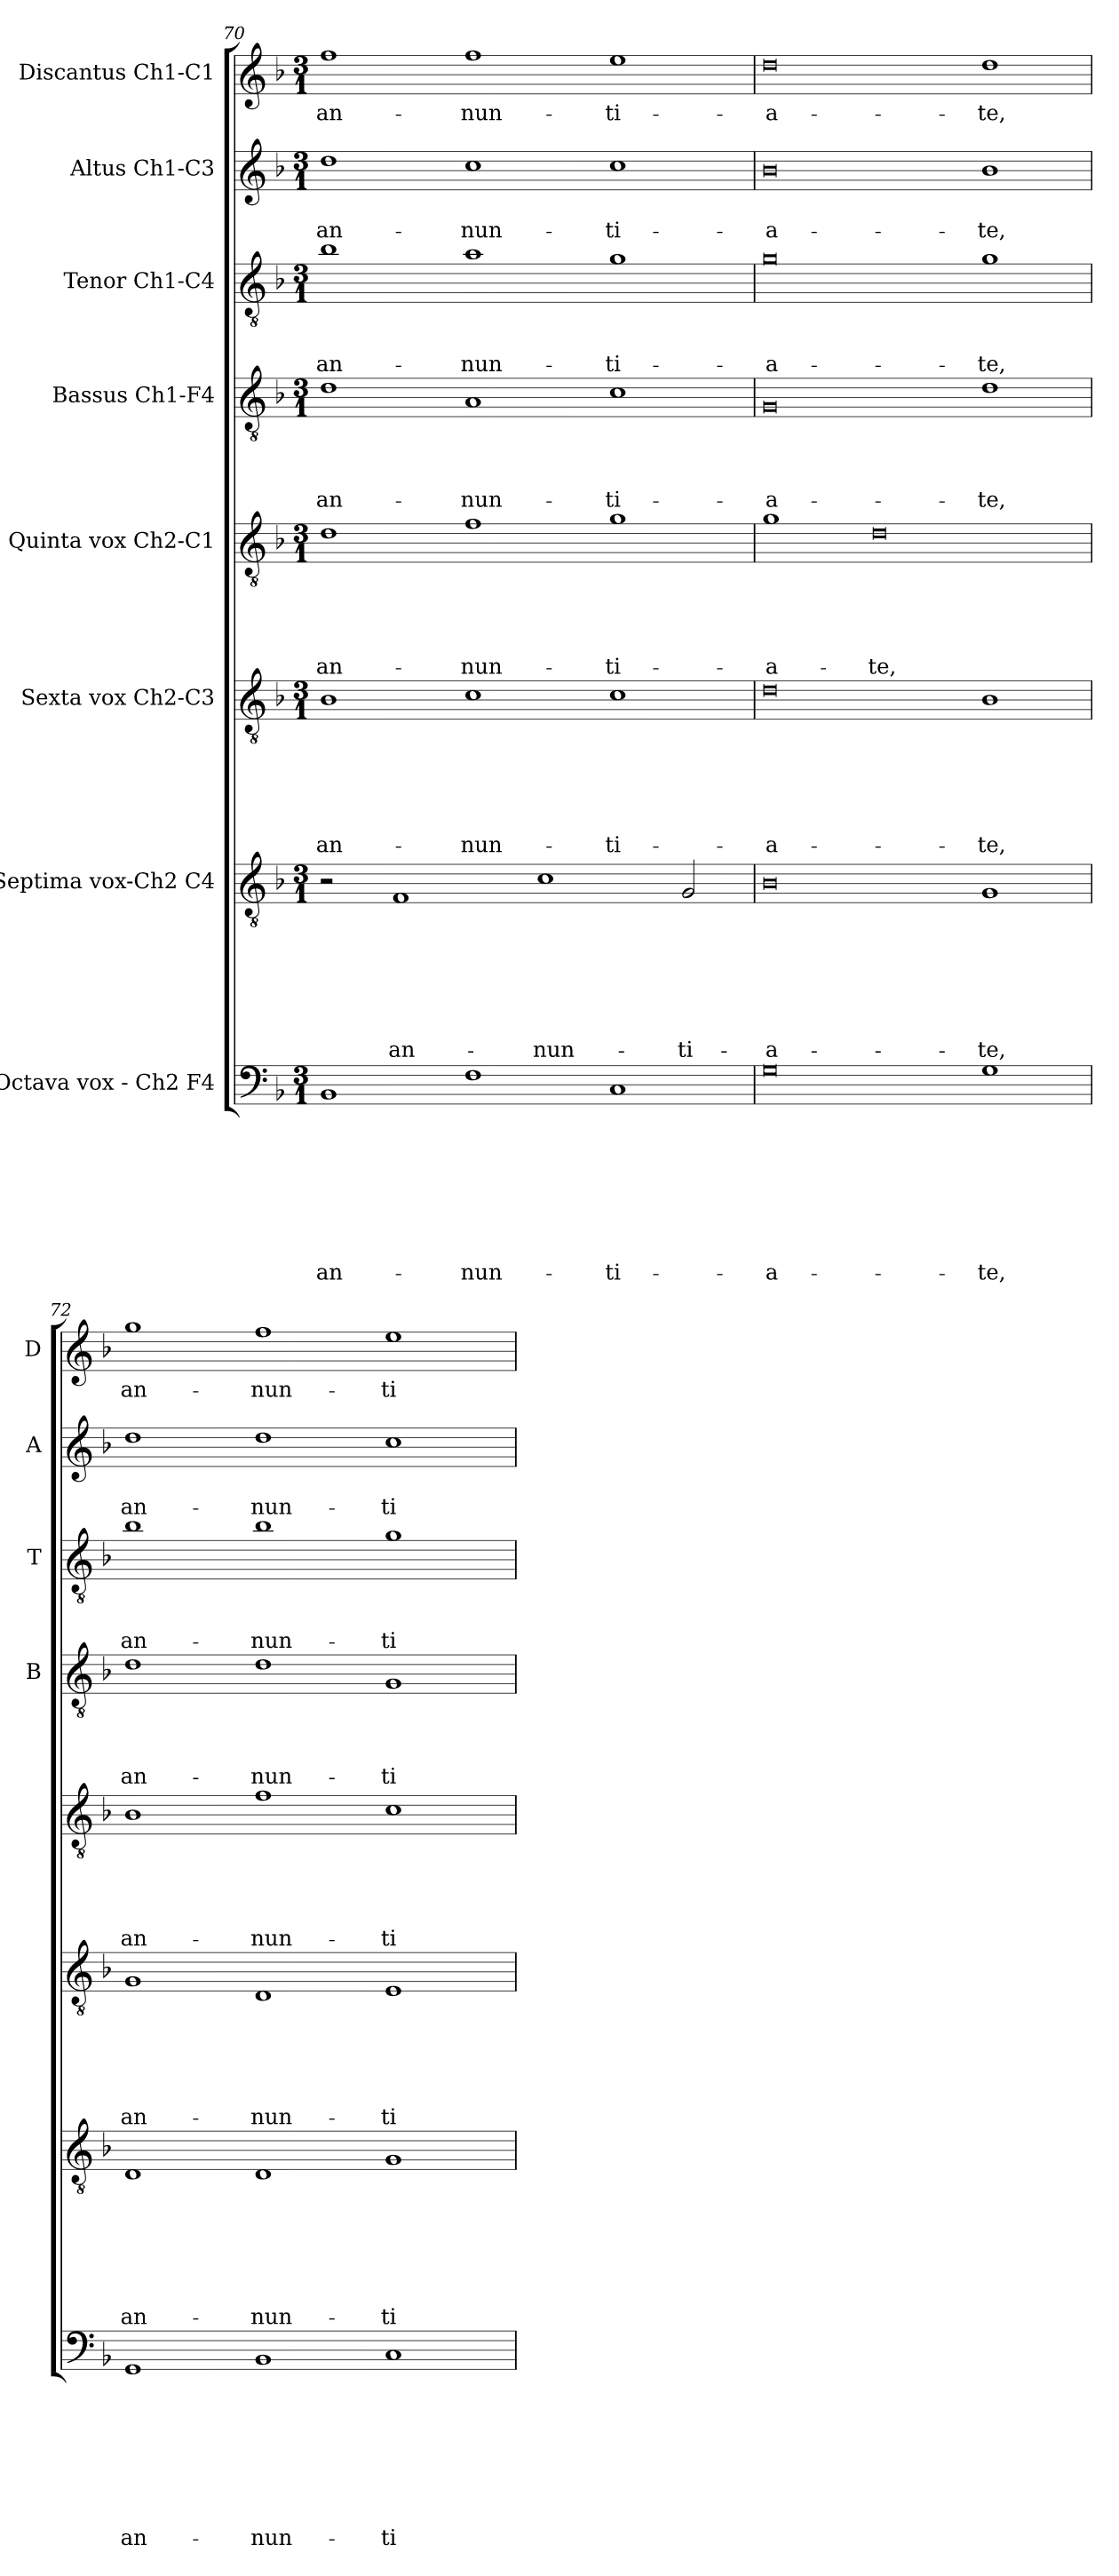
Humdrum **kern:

**kern	**text	**text	**text	**text	**text	**text	**text	**text	**kern	**text	**text	**text	**text	**text	**text	**text	**kern	**text	**text	**text	**text	**text	**text	**kern	**text	**text	**text	**text	**text	**kern	**text	**text	**text	**text	**kern	**text	**text	**text	**kern	**text	**text	**kern	**text
*part8	*part8	*part8	*part8	*part8	*part8	*part8	*part8	*part8	*part7	*part7	*part7	*part7	*part7	*part7	*part7	*part7	*part6	*part6	*part6	*part6	*part6	*part6	*part6	*part5	*part5	*part5	*part5	*part5	*part5	*part4	*part4	*part4	*part4	*part4	*part3	*part3	*part3	*part3	*part2	*part2	*part2	*part1	*part1
*staff8	*staff8	*staff8	*staff8	*staff8	*staff8	*staff8	*staff8	*staff8	*staff7	*staff7	*staff7	*staff7	*staff7	*staff7	*staff7	*staff7	*staff6	*staff6	*staff6	*staff6	*staff6	*staff6	*staff6	*staff5	*staff5	*staff5	*staff5	*staff5	*staff5	*staff4	*staff4	*staff4	*staff4	*staff4	*staff3	*staff3	*staff3	*staff3	*staff2	*staff2	*staff2	*staff1	*staff1
*I"Octava vox - Ch2 F4	*	*	*	*	*	*	*	*	*I"Septima  vox-Ch2 C4	*	*	*	*	*	*	*	*I"Sexta vox  Ch2-C3	*	*	*	*	*	*	*I"Quinta vox  Ch2-C1	*	*	*	*	*	*I"Bassus  Ch1-F4	*	*	*	*	*I"Tenor Ch1-C4	*	*	*	*I"Altus  Ch1-C3	*	*	*I"Discantus  Ch1-C1	*
*	*	*	*	*	*	*	*	*	*	*	*	*	*	*	*	*	*	*	*	*	*	*	*	*	*	*	*	*	*	*I'B	*	*	*	*	*I'T	*	*	*	*I'A	*	*	*I'D	*
*clefF4	*	*	*	*	*	*	*	*	*clefGv2	*	*	*	*	*	*	*	*clefGv2	*	*	*	*	*	*	*clefGv2	*	*	*	*	*	*clefGv2	*	*	*	*	*clefGv2	*	*	*	*clefG2	*	*	*clefG2	*
*k[b-]	*	*	*	*	*	*	*	*	*k[b-]	*	*	*	*	*	*	*	*k[b-]	*	*	*	*	*	*	*k[b-]	*	*	*	*	*	*k[b-]	*	*	*	*	*k[b-]	*	*	*	*k[b-]	*	*	*k[b-]	*
*F:	*	*	*	*	*	*	*	*	*F:	*	*	*	*	*	*	*	*F:	*	*	*	*	*	*	*F:	*	*	*	*	*	*F:	*	*	*	*	*F:	*	*	*	*F:	*	*	*F:	*
*M3/1	*	*	*	*	*	*	*	*	*M3/1	*	*	*	*	*	*	*	*M3/1	*	*	*	*	*	*	*M3/1	*	*	*	*	*	*M3/1	*	*	*	*	*M3/1	*	*	*	*M3/1	*	*	*M3/1	*
=70	=70	=70	=70	=70	=70	=70	=70	=70	=70	=70	=70	=70	=70	=70	=70	=70	=70	=70	=70	=70	=70	=70	=70	=70	=70	=70	=70	=70	=70	=70	=70	=70	=70	=70	=70	=70	=70	=70	=70	=70	=70	=70	=70
!	!	!	!	!	!	!	!	!LO:LY:b	!	!	!	!	!	!	!	!	!	!	!	!	!	!	!LO:LY:b	!	!	!	!	!	!LO:LY:b	!	!	!	!	!LO:LY:b	!	!	!	!LO:LY:b	!	!	!LO:LY:b	!	!LO:LY:b
1BB-	.	.	.	.	.	.	.	an-	2r	.	.	.	.	.	.	.	1B-	.	.	.	.	.	an-	1d	.	.	.	.	an-	1d	.	.	.	an-	1b-	.	.	an-	1dd	.	an-	1ff	an-
!	!	!	!	!	!	!	!	!	!	!	!	!	!	!	!	!LO:LY:b	!	!	!	!	!	!	!	!	!	!	!	!	!	!	!	!	!	!	!	!	!	!	!	!	!	!	!
.	.	.	.	.	.	.	.	.	1F	.	.	.	.	.	.	an-	.	.	.	.	.	.	.	.	.	.	.	.	.	.	.	.	.	.	.	.	.	.	.	.	.	.	.
!	!	!	!	!	!	!	!	!LO:LY:b	!	!	!	!	!	!	!	!	!	!	!	!	!	!	!LO:LY:b	!	!	!	!	!	!LO:LY:b	!	!	!	!	!LO:LY:b	!	!	!	!LO:LY:b	!	!	!LO:LY:b	!	!LO:LY:b
1F	.	.	.	.	.	.	.	-nun-	.	.	.	.	.	.	.	.	1c	.	.	.	.	.	-nun-	1f	.	.	.	.	-nun-	1A	.	.	.	-nun-	1a	.	.	-nun-	1cc	.	-nun-	1ff	-nun-
!	!	!	!	!	!	!	!	!	!	!	!	!	!	!	!	!LO:LY:b	!	!	!	!	!	!	!	!	!	!	!	!	!	!	!	!	!	!	!	!	!	!	!	!	!	!	!
.	.	.	.	.	.	.	.	.	1c	.	.	.	.	.	.	-nun-	.	.	.	.	.	.	.	.	.	.	.	.	.	.	.	.	.	.	.	.	.	.	.	.	.	.	.
!	!	!	!	!	!	!	!	!LO:LY:b	!	!	!	!	!	!	!	!	!	!	!	!	!	!	!LO:LY:b	!	!	!	!	!	!LO:LY:b	!	!	!	!	!LO:LY:b	!	!	!	!LO:LY:b	!	!	!LO:LY:b	!	!LO:LY:b
1C	.	.	.	.	.	.	.	-ti-	.	.	.	.	.	.	.	.	1c	.	.	.	.	.	-ti-	1g	.	.	.	.	-ti-	1c	.	.	.	-ti-	1g	.	.	-ti-	1cc	.	-ti-	1ee	-ti-
!	!	!	!	!	!	!	!	!	!	!	!	!	!	!	!	!LO:LY:b	!	!	!	!	!	!	!	!	!	!	!	!	!	!	!	!	!	!	!	!	!	!	!	!	!	!	!
.	.	.	.	.	.	.	.	.	2G/	.	.	.	.	.	.	-ti-	.	.	.	.	.	.	.	.	.	.	.	.	.	.	.	.	.	.	.	.	.	.	.	.	.	.	.
=71	=71	=71	=71	=71	=71	=71	=71	=71	=71	=71	=71	=71	=71	=71	=71	=71	=71	=71	=71	=71	=71	=71	=71	=71	=71	=71	=71	=71	=71	=71	=71	=71	=71	=71	=71	=71	=71	=71	=71	=71	=71	=71	=71
!	!	!	!	!	!	!	!	!LO:LY:b	!	!	!	!	!	!	!	!LO:LY:b	!	!	!	!	!	!	!LO:LY:b	!	!	!	!	!	!LO:LY:b	!	!	!	!	!LO:LY:b	!	!	!	!LO:LY:b	!	!	!LO:LY:b	!	!LO:LY:b
0G	.	.	.	.	.	.	.	-a-	0B-	.	.	.	.	.	.	-a-	0d	.	.	.	.	.	-a-	1g	.	.	.	.	-a-	0G	.	.	.	-a-	0g	.	.	-a-	0b-	.	-a-	0dd	-a-
!	!	!	!	!	!	!	!	!	!	!	!	!	!	!	!	!	!	!	!	!	!	!	!	!	!	!	!	!	!LO:LY:b	!	!	!	!	!	!	!	!	!	!	!	!	!	!
.	.	.	.	.	.	.	.	.	.	.	.	.	.	.	.	.	.	.	.	.	.	.	.	0d	.	.	.	.	-te,	.	.	.	.	.	.	.	.	.	.	.	.	.	.
!	!	!	!	!	!	!	!	!LO:LY:b	!	!	!	!	!	!	!	!LO:LY:b	!	!	!	!	!	!	!LO:LY:b	!	!	!	!	!	!	!	!	!	!	!LO:LY:b	!	!	!	!LO:LY:b	!	!	!LO:LY:b	!	!LO:LY:b
1G	.	.	.	.	.	.	.	-te,	1G	.	.	.	.	.	.	-te,	1B-	.	.	.	.	.	-te,	.	.	.	.	.	.	1d	.	.	.	-te,	1g	.	.	-te,	1b-	.	-te,	1dd	-te,
=72	=72	=72	=72	=72	=72	=72	=72	=72	=72	=72	=72	=72	=72	=72	=72	=72	=72	=72	=72	=72	=72	=72	=72	=72	=72	=72	=72	=72	=72	=72	=72	=72	=72	=72	=72	=72	=72	=72	=72	=72	=72	=72	=72
!	!	!	!	!	!	!	!	!LO:LY:b	!	!	!	!	!	!	!	!LO:LY:b	!	!	!	!	!	!	!LO:LY:b	!	!	!	!	!	!LO:LY:b	!	!	!	!	!LO:LY:b	!	!	!	!LO:LY:b	!	!	!LO:LY:b	!	!LO:LY:b
1GG	.	.	.	.	.	.	.	an-	1D	.	.	.	.	.	.	an-	1G	.	.	.	.	.	an-	1B-	.	.	.	.	an-	1d	.	.	.	an-	1b-	.	.	an-	1dd	.	an-	1gg	an-
!	!	!	!	!	!	!	!	!LO:LY:b	!	!	!	!	!	!	!	!LO:LY:b	!	!	!	!	!	!	!LO:LY:b	!	!	!	!	!	!LO:LY:b	!	!	!	!	!LO:LY:b	!	!	!	!LO:LY:b	!	!	!LO:LY:b	!	!LO:LY:b
1BB-	.	.	.	.	.	.	.	-nun-	1D	.	.	.	.	.	.	-nun-	1D	.	.	.	.	.	-nun-	1f	.	.	.	.	-nun-	1d	.	.	.	-nun-	1b-	.	.	-nun-	1dd	.	-nun-	1ff	-nun-
!	!	!	!	!	!	!	!	!LO:LY:b	!	!	!	!	!	!	!	!LO:LY:b	!	!	!	!	!	!	!LO:LY:b	!	!	!	!	!	!LO:LY:b	!	!	!	!	!LO:LY:b	!	!	!	!LO:LY:b	!	!	!LO:LY:b	!	!LO:LY:b
1C	.	.	.	.	.	.	.	-ti-	1G	.	.	.	.	.	.	-ti-	1E	.	.	.	.	.	-ti-	1c	.	.	.	.	-ti-	1G	.	.	.	-ti-	1g	.	.	-ti-	1cc	.	-ti-	1ee	-ti-
=	=	=	=	=	=	=	=	=	=	=	=	=	=	=	=	=	=	=	=	=	=	=	=	=	=	=	=	=	=	=	=	=	=	=	=	=	=	=	=	=	=	=	=
*-	*-	*-	*-	*-	*-	*-	*-	*-	*-	*-	*-	*-	*-	*-	*-	*-	*-	*-	*-	*-	*-	*-	*-	*-	*-	*-	*-	*-	*-	*-	*-	*-	*-	*-	*-	*-	*-	*-	*-	*-	*-	*-	*-
